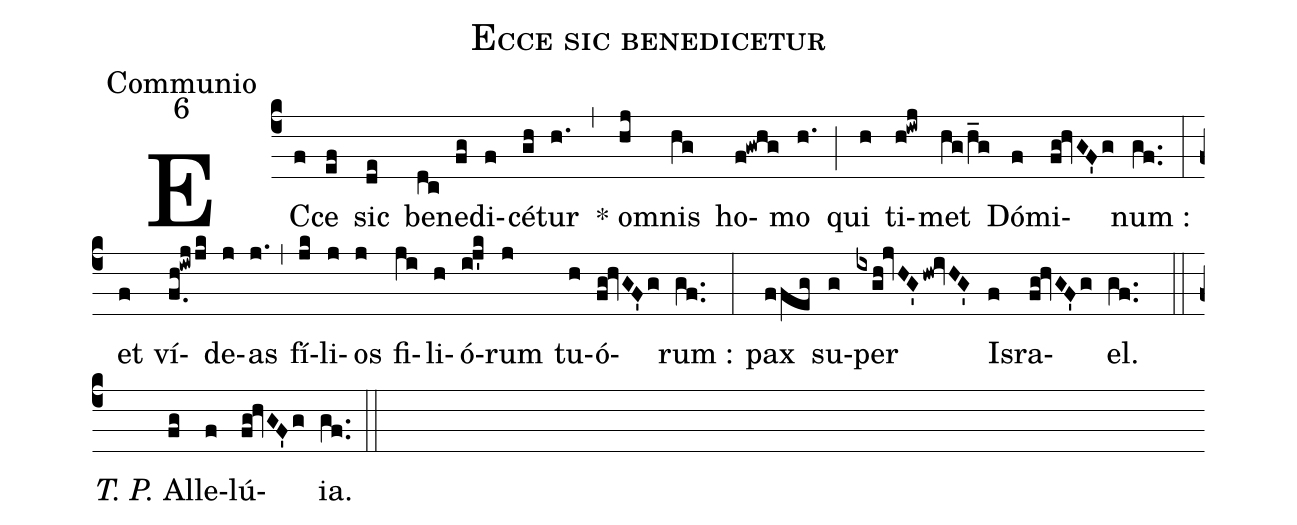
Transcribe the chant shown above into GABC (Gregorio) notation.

name:Ecce sic benedicetur;
office-part:Communio;
mode:6;
%%
(c4) EC(f)ce(ef) sic(de) be(dc)ne(fg)di(f)cé(gh)tur(h.) (,) * o(hj)mnis(hg) ho(f!gwhg)mo(h.) (;) qui(h) ti(h!iwj)met(hg/h_g) Dó(f)mi(fg!hvGF'g)num :(gf..) (:) et(f) ví(f.0h!iwjjk)de(j)as(j.) (,) fí(jk)li(j)os(j) fi(ji)li(h)ó(ij'k)rum(j) tu(h)ó(fg!hvGF'g)rum :(gf..) (:) pax(ffeg) su(g)per(ixgh!jvHG'hw!ivHG') Is(f)ra(fg!hvGF'g)el.(gf..) (::) <i>T. P.</i> Al(fg)le(f)lú(fg!hvGF'g){ia}.(gf..) (::)
